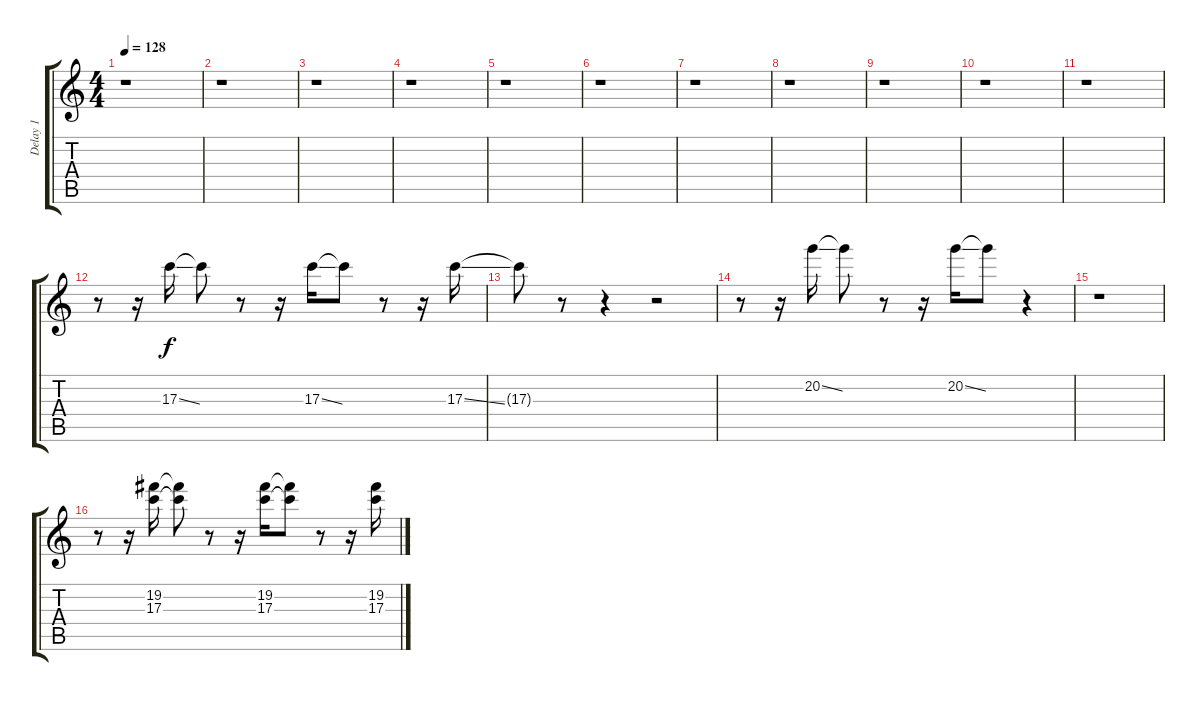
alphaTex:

\track ("Delay 1" "Delay 1") {instrument distortionguitar}
\staff {score tabs}
\tuning (E4 B3 G3 D3 A2 E2) {hide}
\ts (4 4)
\tempo 128
\clef g2
\ks c
r.1{dy f} |
r.1 |
r.1 |
r.1 |
r.1 |
r.1 |
r.1 |
r.1 |
r.1 |
r.1 |
r.1 |
r.8 r.16 17.3{ss}.16 17.3{t}.8 r.8 r.16 17.3{ss}.16 17.3{t}.8 r.8 r.16 17.3{ss}.16 |
17.3{t}.8 r.8 r.4 r.2 |
r.8 r.16 20.2{ss}.16 20.2{t}.8 r.8 r.16 20.2{ss}.16 20.2{t}.8 r.4 |
r.1 |
r.8 r.16 (19.2 17.3).16 (19.2{t} 17.3{t}).8 r.8 r.16 (19.2 17.3).16 (19.2{t} 17.3{t}).8 r.8 r.16 (19.2 17.3).16
